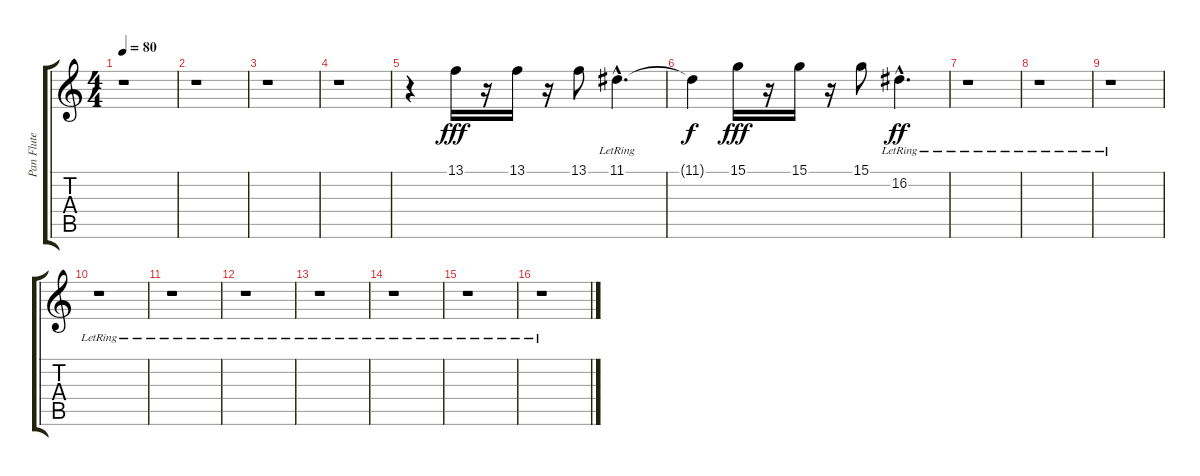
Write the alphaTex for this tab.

\track ("Pan Flute" "Pan Flute") {instrument panflute}
\staff {score tabs}
\tuning (E4 B3 G3 D3 A2 E2) {hide}
\ts (4 4)
\tempo 80
\clef g2
\ks c
r.1{dy fff} |
r.1 |
r.1 |
r.1 |
r.4 13.1.16 r.16 13.1.16 r.16 13.1.8 11.1{hac lr}.4{d} |
11.1{t}.4{dy f} 15.1.16{dy fff} r.16 15.1.16 r.16 15.1.8 16.2{hac lr}.4{d dy ff} |
r.1 |
r.1 |
r.1 |
r.1 |
r.1 |
r.1 |
r.1 |
r.1 |
r.1 |
r.1
